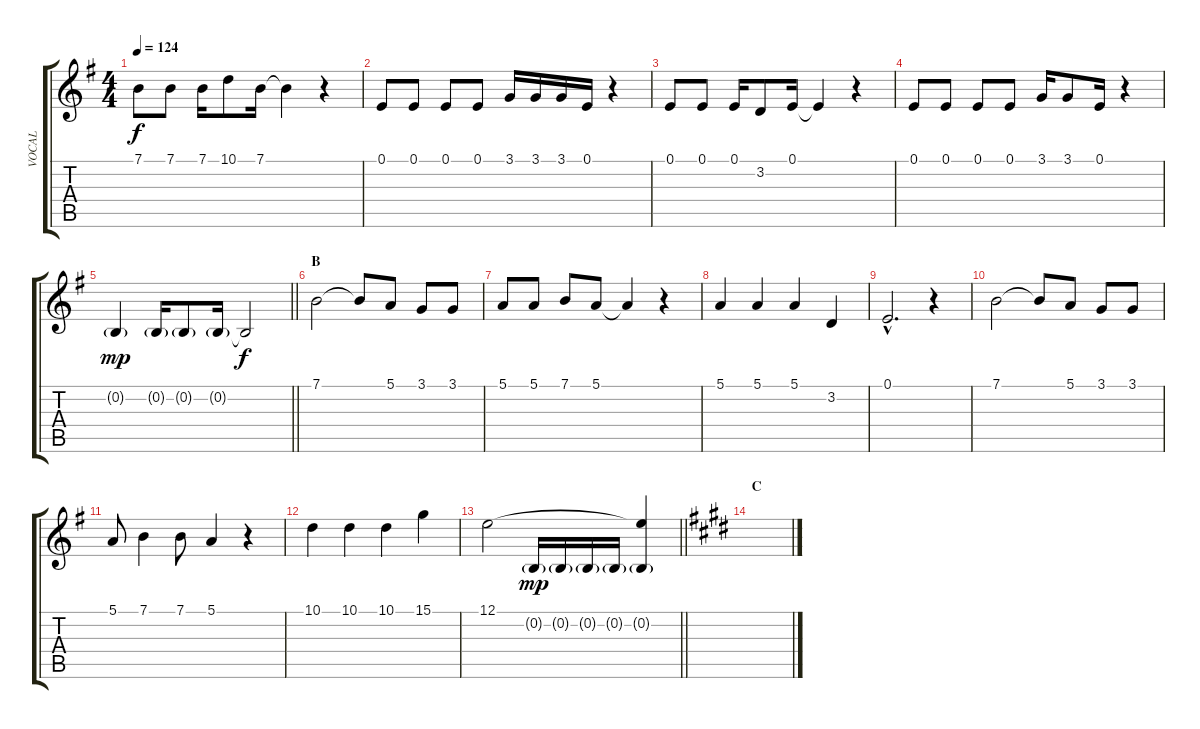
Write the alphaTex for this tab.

\track ("VOCAL" "VOCAL") {instrument oboe}
\staff {score tabs}
\tuning (E4 B3 G3 D3 A2 E2) {hide}
\ts (4 4)
\tempo 124
\clef g2
\ks g
7.1.8{dy f} 7.1.8 7.1.16 10.1.8 7.1.16 7.1{t}.4 r.4 |
0.1.8 0.1.8 0.1.8 0.1.8 3.1.16 3.1.16 3.1.16 0.1.16 r.4 |
0.1.8 0.1.8 0.1.16 3.2.8 0.1.16 0.1{t}.4 r.4 |
0.1.8 0.1.8 0.1.8 0.1.8 3.1.16 3.1.8 0.1.16 r.4 |
\barLineRight lightlight
0.2{g}.4{dy mp} 0.2{g}.16 0.2{g}.8 0.2{g}.16 0.2{t}.2{dy f} |
\section ("" "B")
7.1.2 7.1{t}.8 5.1.8 3.1.8 3.1.8 |
5.1.8 5.1.8 7.1.8 5.1.8 5.1{t}.4 r.4 |
5.1.4 5.1.4 5.1.4 3.2.4 |
0.1{hac}.2{d} r.4 |
7.1.2 7.1{t}.8 5.1.8 3.1.8 3.1.8 |
5.1.8 7.1.4 7.1.8 5.1.4 r.4 |
10.1.4 10.1.4 10.1.4 15.1.4 |
\barLineRight lightlight
12.1.2 0.2{g}.16{dy mp} 0.2{g}.16 0.2{g}.16 0.2{g}.16 (12.1{t} 0.2{g}).4 |
\section ("" "C")
\ks e
